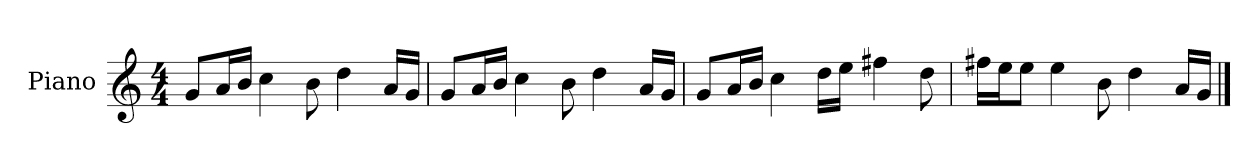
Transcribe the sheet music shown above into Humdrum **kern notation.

**kern
*part1
*staff1
*I"Piano
*I'P-no
*clefG2
*k[]
*M4/4
*MM90
=1
8g/L
16a/L
16b/JJ
4cc\
8b\
4dd\
16a/LL
16g/JJ
=2
8g/L
16a/L
16b/JJ
4cc\
8b\
4dd\
16a/LL
16g/JJ
=3
8g/L
16a/L
16b/JJ
4cc\
16dd\LL
16ee\JJ
4ff#X\
8dd\
=4
16ff#X\LL
16ee\J
8ee\J
4ee\
8b\
4dd\
16a/LL
16g/JJ
==
*-
